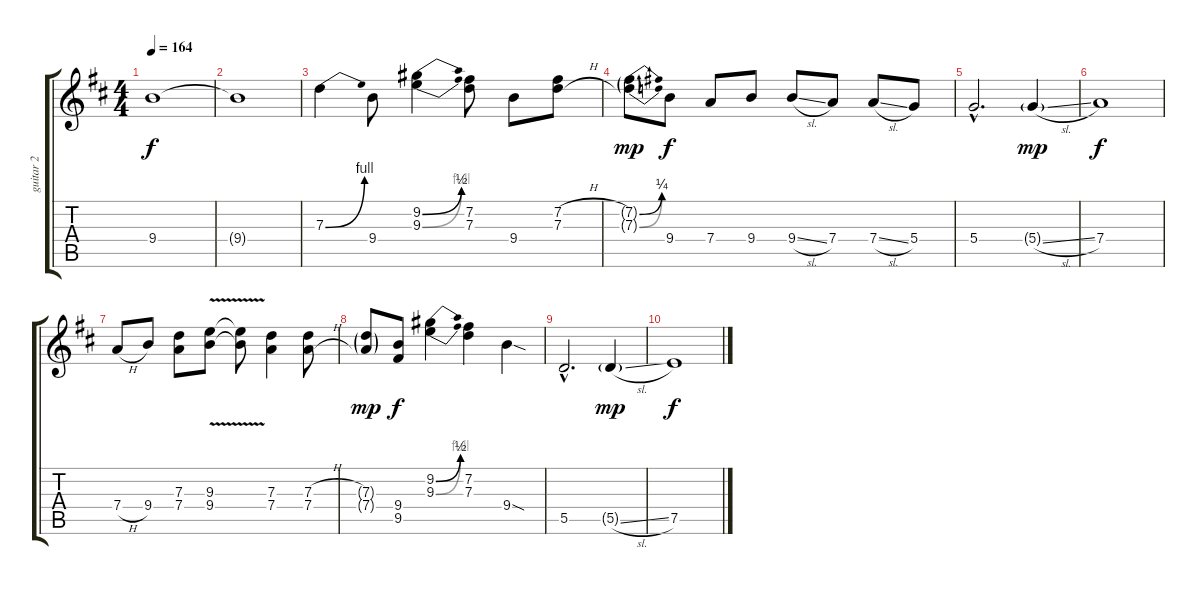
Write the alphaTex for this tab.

\track ("guitar 2" "guitar 2") {instrument overdrivenguitar}
\staff {score tabs}
\tuning (E4 B3 G3 D3 A2 E2) {hide}
\ts (4 4)
\tempo 164
\clef g2
\ks d
9.4.1{dy f} |
9.4{t}.1 |
7.3{be (bend 0 0 60 4)}.4 9.4.8 (9.2{be (bend 0 0 60 2)} 9.3{be (bend 0 0 60 4)}).4 (7.2 7.3).8 9.4.8 (7.2{h} 7.3{h}).8 |
(7.2{be (bend 0 0 60 1) g} 7.3{be (bend 0 0 60 1) g}).8{dy mp} 9.4.8{dy f} 7.4.8 9.4.8 9.4{sl}.8 7.4.8 7.4{sl}.8 5.4.8 |
5.4{hac}.2{d} 5.4{sl g}.4{dy mp} |
7.4.1{dy f} |
7.4{h}.8 9.4.8 (7.3 7.4).8 (9.3{v} 9.4{v}).8 (9.3{t} 9.4{t}).8 (7.3 7.4).4 (7.3{h} 7.4{h}).8 |
(7.3{g} 7.4{g}).8{dy mp} (9.4 9.5).8{dy f} (9.2{be (bend 0 0 60 2)} 9.3{be (bend 0 0 60 4)}).4 (7.2 7.3).4 9.4{sod}.4 |
5.5{hac}.2{d} 5.5{sl g}.4{dy mp} |
7.5.1{dy f}
